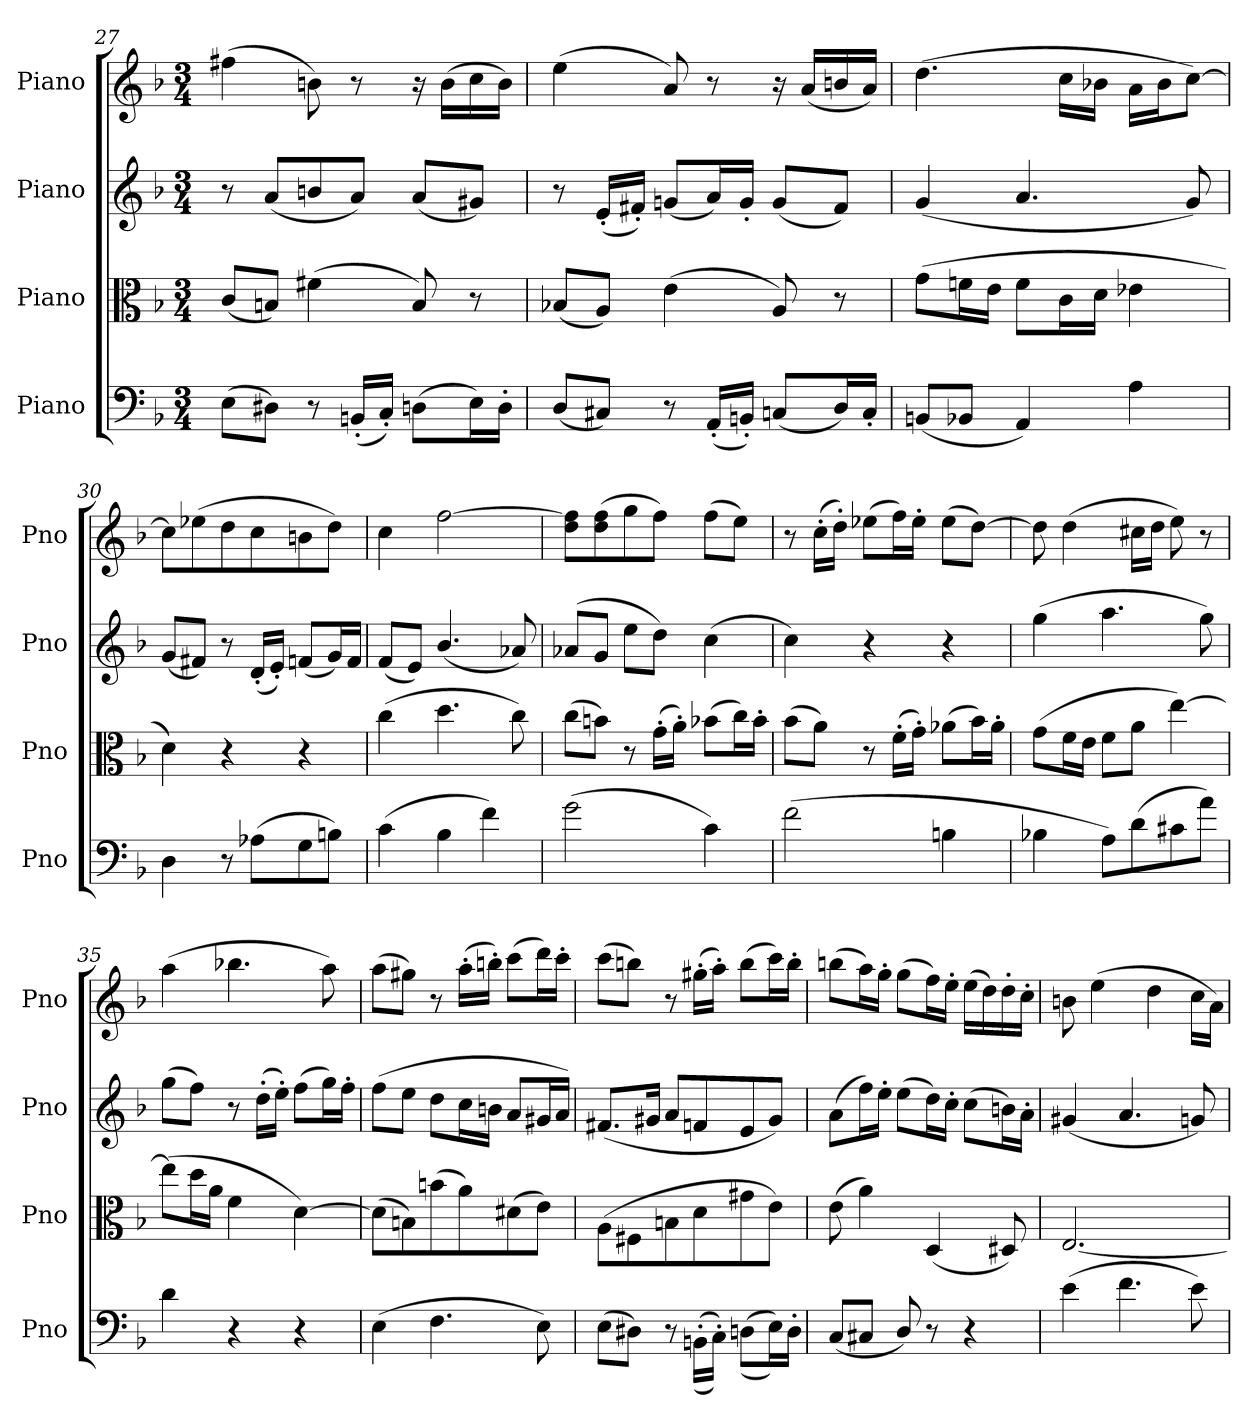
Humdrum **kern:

**kern	**kern	**kern	**kern
*part4	*part3	*part2	*part1
*staff4	*staff3	*staff2	*staff1
*I"Piano	*I"Piano	*I"Piano	*I"Piano
*I'Pno	*I'Pno	*I'Pno	*I'Pno
!!LO:LB:g=z
*clefF4	*clefC3	*clefG2	*clefG2
*k[b-]	*k[b-]	*k[b-]	*k[b-]
*M3/4	*M3/4	*M3/4	*M3/4
=27	=27	=27	=27
(8E\L	(8c/L	8r	(4ff#X\
8D#X\J)	8Bn/J)	(8a/L	.
8r	(4f#X\	8bn/	8bn\)
(16BBn'/LL	.	8a/J)	8r
16C'/JJ)	.	.	.
(8Dn\L	8B/)	(8a/L	16r
.	.	.	(16b\LL
16E\L)	8r	8g#X/J)	16cc\
16D'\JJ	.	.	16b\JJ)
=28	=28	=28	=28
(8D/L	(8B-X/L	8r	(4ee\
8C#X/J)	8A/J)	(16e'/LL	.
.	.	16f#X'/JJ)	.
8r	(4e\	(8gn/L	8a/)
(16AA'/LL	.	16a/L)	8r
16BBn'/JJ)	.	16g'/JJ	.
(8Cn/L	8A/)	(8g/L	16r
.	.	.	(16a/LL
16D/L)	8r	8f#/J)	16bn/
16C'/JJ	.	.	16a/JJ)
=29	=29	=29	=29
(8BBn/L	(8g\L	(>4g/	(4.dd\
8BB-X/J	16fn\L	.	.
.	16e\JJ	.	.
4AA/)	8f\L	4.a/	.
.	16c\L	.	16cc\LL
.	16d\JJ	.	16b-X\JJ
4A\	4e-X\	.	16a\LL
.	.	.	16b-\J
.	.	8g/)	[8cc\J)
=30	=30	=30	=30
4D\	4d\)	(8g/L	8cc\L]
.	.	8f#X/J)	(8ee-X\
8r	4r	8r	8dd\
(8A-X\L	.	(16d'/LL	8cc\
.	.	16e'/JJ)	.
8G\	4r	(8fn/L	8bn\
8Bn\J)	.	16g/L)	8dd\J)
.	.	16f/JJ	.
=31	=31	=31	=31
(4c\	(4cc\	(8f/L	4cc\
.	.	8e/J)	.
4B-\	4.dd\	(4.b-/	[2ff\
4f\)	.	.	.
.	8cc\)	8a-X/)	.
=32	=32	=32	=32
(2g\	(8cc\L	(8a-X/L	8dd\ 8ff\]L
.	8bn\J)	8g/J	(8dd\ 8ff\
.	8r	8ee\L	8gg\
.	(16g'\LL	8dd\J)	8ff\J)
.	16a'\JJ)	.	.
4c\)	(8b-X\L	(4cc\	(8ff\L
.	16cc\L)	.	8ee\J)
.	16b-'\JJ	.	.
!!LO:PB:g=z
=33	=33	=33	=33
(2f\	(8b-\L	4cc\)	8r
.	8a\J)	.	(16cc'\LL
.	.	.	16dd'\JJ)
.	8r	4r	(8ee-X\L
.	(16f'\LL	.	16ff\L)
.	16g'\JJ)	.	16ee-'\JJ
4Bn\	(8a-X\L	4r	(8ee-\L
.	16b-\L)	.	[8dd\J)
.	16a-'\JJ	.	.
=34	=34	=34	=34
4B-X\	(8g\L	(4gg\	8dd\]
.	16f\L	.	(4dd\
.	16e\JJ	.	.
8A\L)	8f\L	4.aa\	.
(8d\	8a\J	.	16cc#X\LL
.	.	.	16dd\JJ
8c#X\	[4ee\)	.	8ee\)
8a\J)	.	8gg\)	8r
=35	=35	=35	=35
4d\	(8ee\L]	(8gg\L	(4aa\
.	16dd\L	8ff\J)	.
.	16a\JJ	.	.
4r	4f\	8r	4.bb-X\
.	.	(16dd'\LL	.
.	.	16ee'\JJ)	.
4r	[4d\)	(8ff\L	.
.	.	16gg\L)	8aa\)
.	.	16ff'\JJ	.
=36	=36	=36	=36
(4E\	(8d\L]	(8ff\L	(8aa\L
.	8Bn\)	8ee\J	8gg#X\J)
4.F\	(8bn\	8dd\L	8r
.	8a\)	16cc\L	(16aa'\LL
.	.	16bn\JJ	16bbn'\JJ)
.	(8d#X\	8a/L	(8ccc\L
8E\)	8e\J)	16g#X/L	16ddd\L)
.	.	16a/JJ)	16ccc'\JJ
=37	=37	=37	=37
(8E\L	(8A\L	(8.f#X/L	(8ccc\L
8D#X\J)	8F#X\	.	8bbn\J)
.	.	16g#X/Jk	.
8r	8Bn\	8a/L	8r
((16BBn'\LL	8d\	8fn/	(16gg#X'\LL
16C'\JJ))	.	.	16aa'\JJ)
((8Dn\L	8g#X\	8e/	(8bb\L
16E\L))	8e\J)	8g#/J)	16ccc\L)
16D'\JJ	.	.	16bb'\JJ
=38	=38	=38	=38
(8C/L	(8e\	(8a\L	(8bbn\L
8C#X/J	4a\)	16ff\L)	16aa\L)
.	.	16ee'\JJ	16gg'\JJ
8D/)	.	(8ee\L	(8gg\L
8r	(4D/	16dd\L)	16ff\L)
.	.	16cc'\JJ	16ee'\JJ
4r	.	(8cc\L	(16ee\LL
.	.	.	16dd\)
.	8D#X/)	16bn\L)	16dd'\
.	.	16a'\JJ	16cc'\JJ
!!LO:LB:g=z
=39	=39	=39	=39
(4e\	[2.E/	(4g#X/	8bn\
.	.	.	(4ee\
4.f\	.	4.a/	.
.	.	.	4dd\
8e\)	.	8gn/)	16cc\LL
.	.	.	16a\JJ)
=	=	=	=
*-	*-	*-	*-
